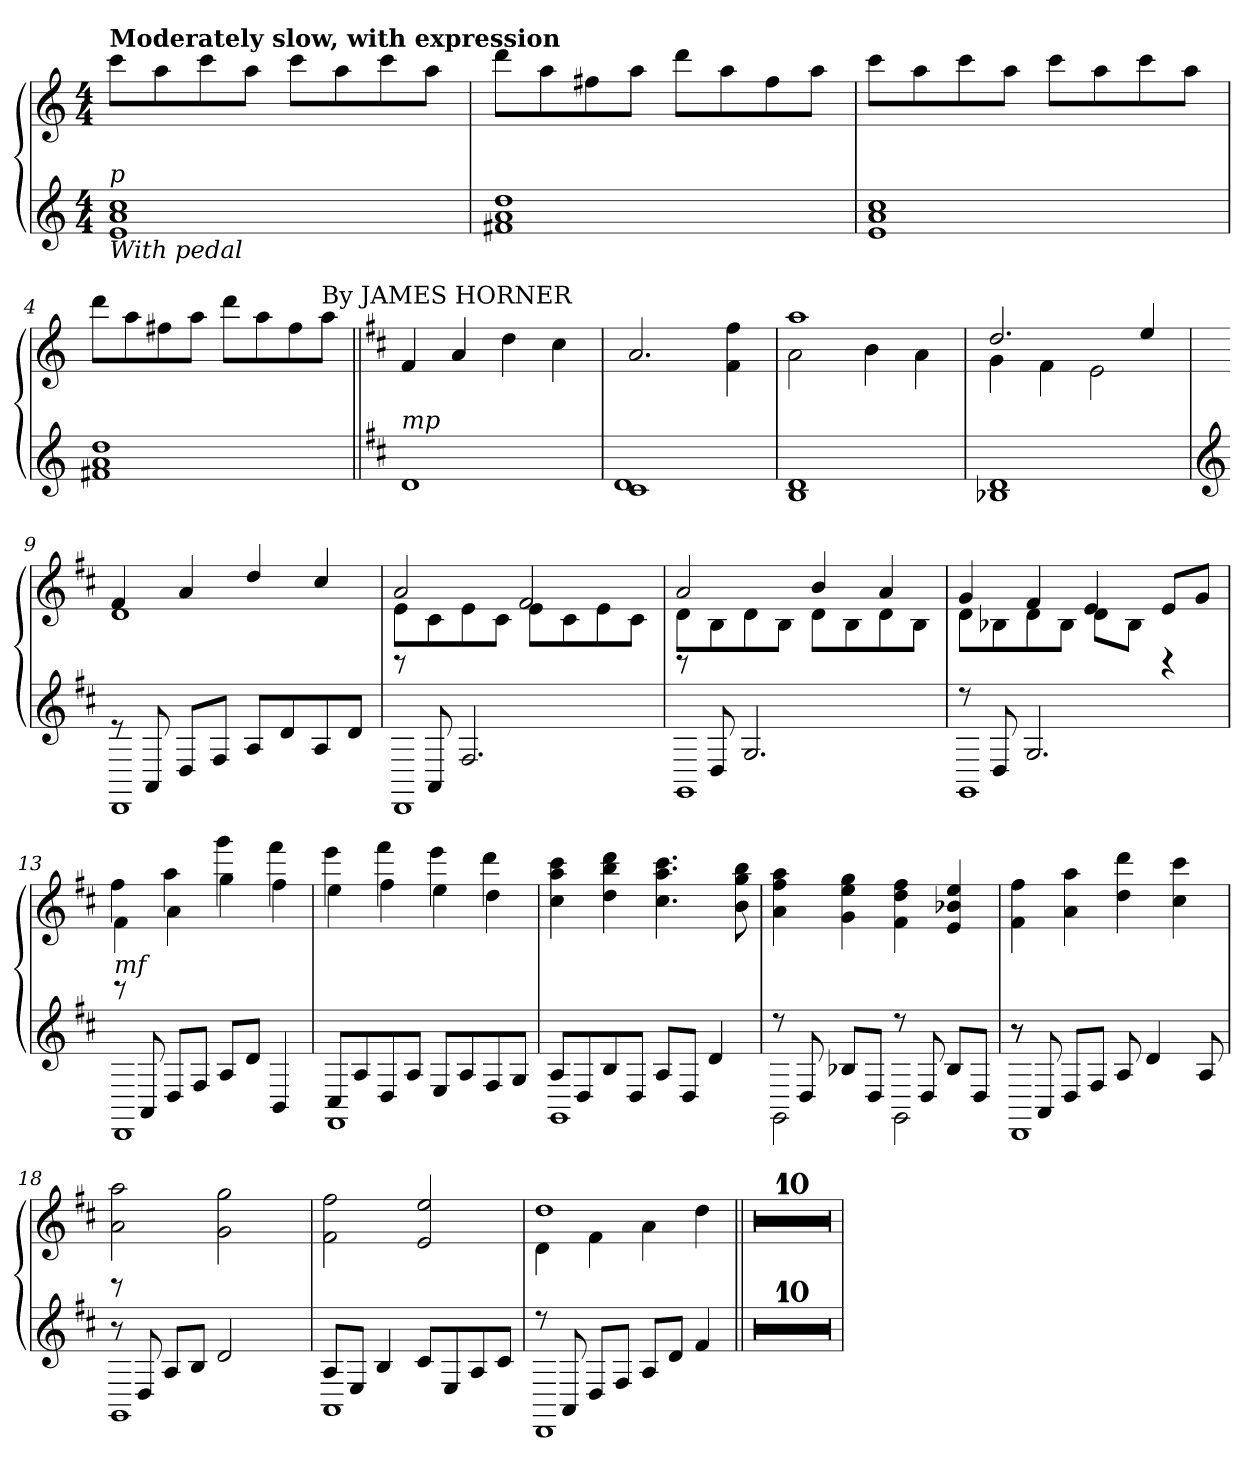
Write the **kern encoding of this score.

**kern	**kern	**dynam
*part1	*part1	*part1
*staff2	*staff1	*staff1/2
*clefG2	*clefG2	*
*k[]	*k[]	*
*M4/4	*M4/4	*
=1	=1	=1
!	!LO:TX:a:B:t=Moderately slow, with expression	!
!LO:TX:a:i:t=p	!	!
!LO:TX:b:i:t=With pedal	!	!
1e 1a 1cc	8ccc\L	.
.	8aa\	.
.	8ccc\	.
.	8aa\J	.
.	8ccc\L	.
.	8aa\	.
.	8ccc\	.
.	8aa\J	.
=2	=2	=2
1f#X 1a 1dd	8ddd\L	.
.	8aa\	.
.	8ff#X\	.
.	8aa\J	.
.	8ddd\L	.
.	8aa\	.
.	8ff#\	.
.	8aa\J	.
=3	=3	=3
1e 1a 1cc	8ccc\L	.
.	8aa\	.
.	8ccc\	.
.	8aa\J	.
.	8ccc\L	.
.	8aa\	.
.	8ccc\	.
.	8aa\J	.
=4	=4	=4
1f#X 1a 1dd	8ddd\L	.
.	8aa\	.
.	8ff#X\	.
.	8aa\J	.
.	8ddd\L	.
.	8aa\	.
.	8ff#\	.
!	!LO:TX:a:t=By JAMES HORNER	!
.	8aa\J	.
!!LO:LB:g=z
=5||	=5||	=5||
*k[f#c#]	*k[f#c#]	*
!LO:TX:a:i:t=mp	!	!
1d	4f#/	.
.	4a/	.
.	4dd\	.
.	4cc#\	.
=6	=6	=6
*^	*	*
1c#	1d	2.a/	.
.	.	4f#\ 4ff#\	.
=7	=7	=7	=7
*	*	*^	*
1d	1B	2a\	1aa	.
.	.	4b\	.	.
.	.	4a\	.	.
=8	=8	=8	=8	=8
1d	1B-X	4g\	2.dd/	.
.	.	4f#\	.	.
.	.	2e\	.	.
.	.	.	4ee/	.
*v	*v	*	*	*
=9	=9	=9	=9
*clefG2	*	*	*
*^	*	*	*
*	*^	*	*	*
8ryy	8re	1DD	4f#/	1d	.
8AA/	8ryy	.	.	.	.
4ryy	8D/L	.	4a/	.	.
.	8F#/J	.	.	.	.
2ryy	8A/L	.	4dd/	.	.
.	8d/	.	.	.	.
.	8A/	.	4cc#/	.	.
.	8d/J	.	.	.	.
*	*v	*v	*	*	*
=10	=10	=10	=10	=10
1DD	8rccc	8e\L	2a/	.
.	8AA/	8c#\	.	.
.	2.F#/	8e\	.	.
.	.	8c#\J	.	.
.	.	8e\L	2f#/	.
.	.	8c#\	.	.
.	.	8e\	.	.
.	.	8c#\J	.	.
!!LO:LB:g=z	!!
=11	=11	=11	=11	=11
1GG	8rccc	8d\L	2a/	.
.	8D/	8B\	.	.
.	2.G/	8d\	.	.
.	.	8B\J	.	.
.	.	8d\L	4b/	.
.	.	8B\	.	.
.	.	8d\	4a/	.
.	.	8B\J	.	.
=12	=12	=12	=12	=12
8r	1GG	8d\L	4g/	.
8D/	.	8B-X\	.	.
2.G/	.	8d\	4f#/	.
.	.	8B-\J	.	.
.	.	8d\L	4e/	.
.	.	8B-\J	.	.
.	.	4rBB	8e/L	.
.	.	.	8g/J	.
=13	=13	=13	=13	=13
*	*^	*	*	*
!LO:TX:a:i:t=mf	!	!	!	!	!
8ryy	8rccc	1DD	4f#\	4ff#\	.
8AA/	8ryy	.	.	.	.
4ryy	8D/L	.	4a\	4aa\	.
.	8F#/J	.	.	.	.
2ryy	8A/L	.	4gg\	4ggg\	.
.	8d/J	.	.	.	.
.	4BB/	.	4ff#\	4fff#\	.
*	*v	*v	*	*	*
=14	=14	=14	=14	=14
8C#/L	1FF#	4ee\	4eee\	.
8A/	.	.	.	.
8D/	.	4ff#\	4fff#\	.
8A/J	.	.	.	.
8E/L	.	4ee\	4eee\	.
8A/	.	.	.	.
8F#/	.	4dd\	4ddd\	.
8G/J	.	.	.	.
*	*	*v	*v	*
!!LO:LB:g=z
=15	=15	=15	=15
8A/L	1GG	4cc#\ 4aa\ 4ccc#\	.
8D/	.	.	.
8B/	.	4dd\ 4bb\ 4ddd\	.
8D/J	.	.	.
8A/L	.	4.cc#\ 4.aa\ 4.ccc#\	.
8D/J	.	.	.
4d/	.	.	.
.	.	8b\ 8gg\ 8bb\	.
=16	=16	=16	=16
*	*^	*	*
8r	2GG\	8ryy	4a\ 4ff#\ 4aa\	.
8ryy	.	8D/	.	.
8B-X/L	.	4ryy	4g\ 4ee\ 4gg\	.
8D/J	.	.	.	.
8r	2GG\	8ryy	4f#\ 4dd\ 4ff#\	.
8ryy	.	8D/	.	.
8B-/L	.	8ryy	4e/ 4b-X/ 4ee/	.
8D/J	.	8ryy	.	.
=17	=17	=17	=17	=17
8r	1DD	8r	4f#\ 4ff#\	.
8ryy	.	8AA/	.	.
8D/L	.	4ryy	4a\ 4aa\	.
8F#/J	.	.	.	.
4ryy	.	8A/	4dd\ 4ddd\	.
.	.	4d/	.	.
8ryy	.	.	4cc#\ 4ccc#\	.
8A/	.	8ryy	.	.
=18	=18	=18	=18	=18
1GG	8rccc	8r	2a\ 2aa\	.
.	8ryy	8D/	.	.
.	8A/L	4ryy	.	.
.	8B/J	.	.	.
.	8ryy	2d/	2g\ 2gg\	.
.	8ryy	.	.	.
.	4ryy	.	.	.
*	*v	*v	*	*
=19	=19	=19	=19
!	!	!	!LO:DY:a=2
1AA	8A/L	2f#\ 2ff#\	dim.
.	8E/J	.	.
.	4B/	.	.
.	8c#/L	2e/ 2ee/	.
.	8E/	.	.
.	8A/	.	.
.	8c#/J	.	.
!!LO:LB:g=z
=20	=20	=20	=20
*	*^	*^	*
8r	1DD	4ryy	1dd	4d\	.
8AA/	.	.	.	.	.
8ryy	.	8D/L	.	4f#\	.
8ryy	.	8F#/J	.	.	.
8ryy	.	8A/L	.	4a\	.
8ryy	.	8d/J	.	.	.
4ryy	.	4f#/	.	4dd\	.
*v	*v	*v	*	*	*
*	*v	*v	*
=21||	=21||	=21||
1r	1r	.
=22	=22	=22
1r	1r	.
=23	=23	=23
1r	1r	.
=24	=24	=24
1r	1r	.
=25	=25	=25
1r	1r	.
=26	=26	=26
1r	1r	.
=27	=27	=27
1r	1r	.
=28	=28	=28
1r	1r	.
=29	=29	=29
1r	1r	.
=30	=30	=30
1r	1r	.
=	=	=
*-	*-	*-
